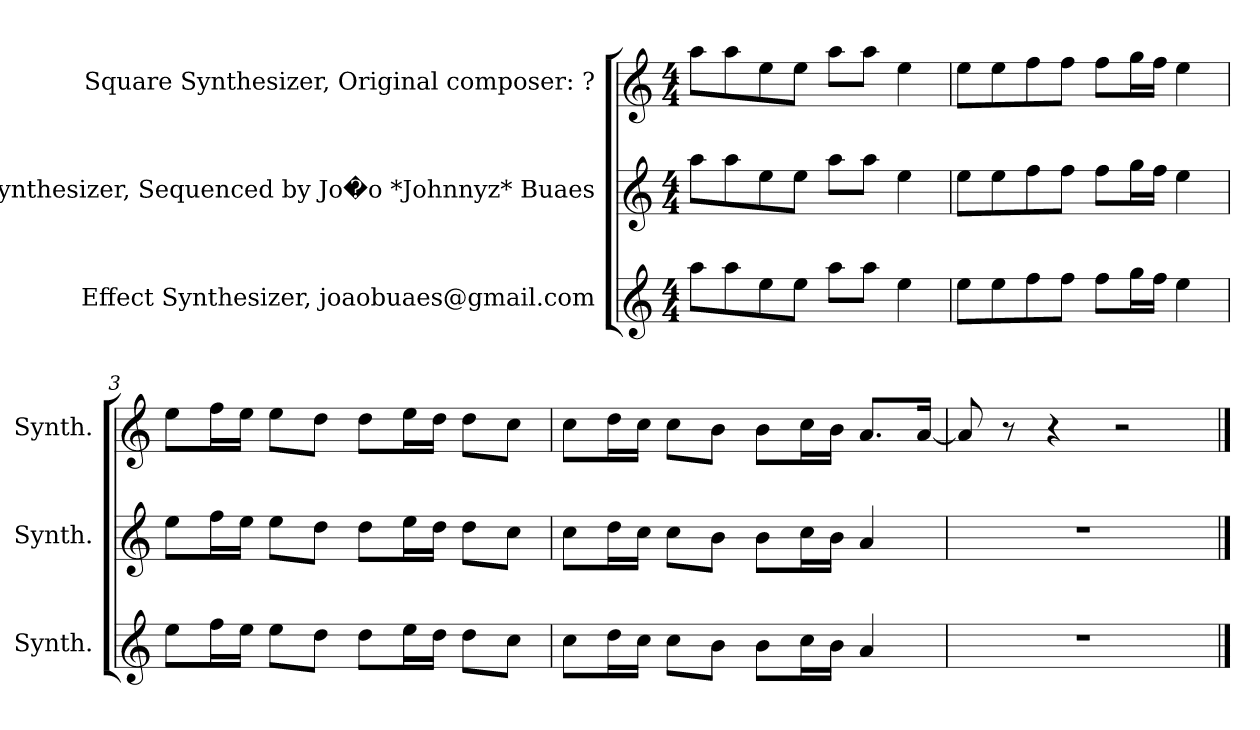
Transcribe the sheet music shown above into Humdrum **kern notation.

**kern	**kern	**kern
*part3	*part2	*part1
*staff3	*staff2	*staff1
*I"Effect Synthesizer, joaobuaes@gmail.com	*I"Square Synthesizer, Sequenced by Jo�o *Johnnyz* Buaes	*I"Square Synthesizer, Original composer: ?
*I'Synth.	*I'Synth.	*I'Synth.
*clefG2	*clefG2	*clefG2
*k[]	*k[]	*k[]
*M4/4	*M4/4	*M4/4
*MM115	*MM115	*MM115
=1	=1	=1
8aa\L	8aa\L	8aa\L
8aa\	8aa\	8aa\
8ee\	8ee\	8ee\
8ee\J	8ee\J	8ee\J
8aa\L	8aa\L	8aa\L
8aa\J	8aa\J	8aa\J
4ee\	4ee\	4ee\
=2	=2	=2
8ee\L	8ee\L	8ee\L
8ee\	8ee\	8ee\
8ff\	8ff\	8ff\
8ff\J	8ff\J	8ff\J
8ff\L	8ff\L	8ff\L
16gg\L	16gg\L	16gg\L
16ff\JJ	16ff\JJ	16ff\JJ
4ee\	4ee\	4ee\
!!LO:LB:g=z
=3	=3	=3
8ee\L	8ee\L	8ee\L
16ff\L	16ff\L	16ff\L
16ee\JJ	16ee\JJ	16ee\JJ
8ee\L	8ee\L	8ee\L
8dd\J	8dd\J	8dd\J
8dd\L	8dd\L	8dd\L
16ee\L	16ee\L	16ee\L
16dd\JJ	16dd\JJ	16dd\JJ
8dd\L	8dd\L	8dd\L
8cc\J	8cc\J	8cc\J
=4	=4	=4
8cc\L	8cc\L	8cc\L
16dd\L	16dd\L	16dd\L
16cc\JJ	16cc\JJ	16cc\JJ
8cc\L	8cc\L	8cc\L
8b\J	8b\J	8b\J
8b\L	8b\L	8b\L
16cc\L	16cc\L	16cc\L
16b\JJ	16b\JJ	16b\JJ
4a/	4a/	8.a/L
.	.	[16a/Jk
=5	=5	=5
1r	1r	8a/]
.	.	8r
.	.	4r
.	.	2r
==	==	==
*-	*-	*-
